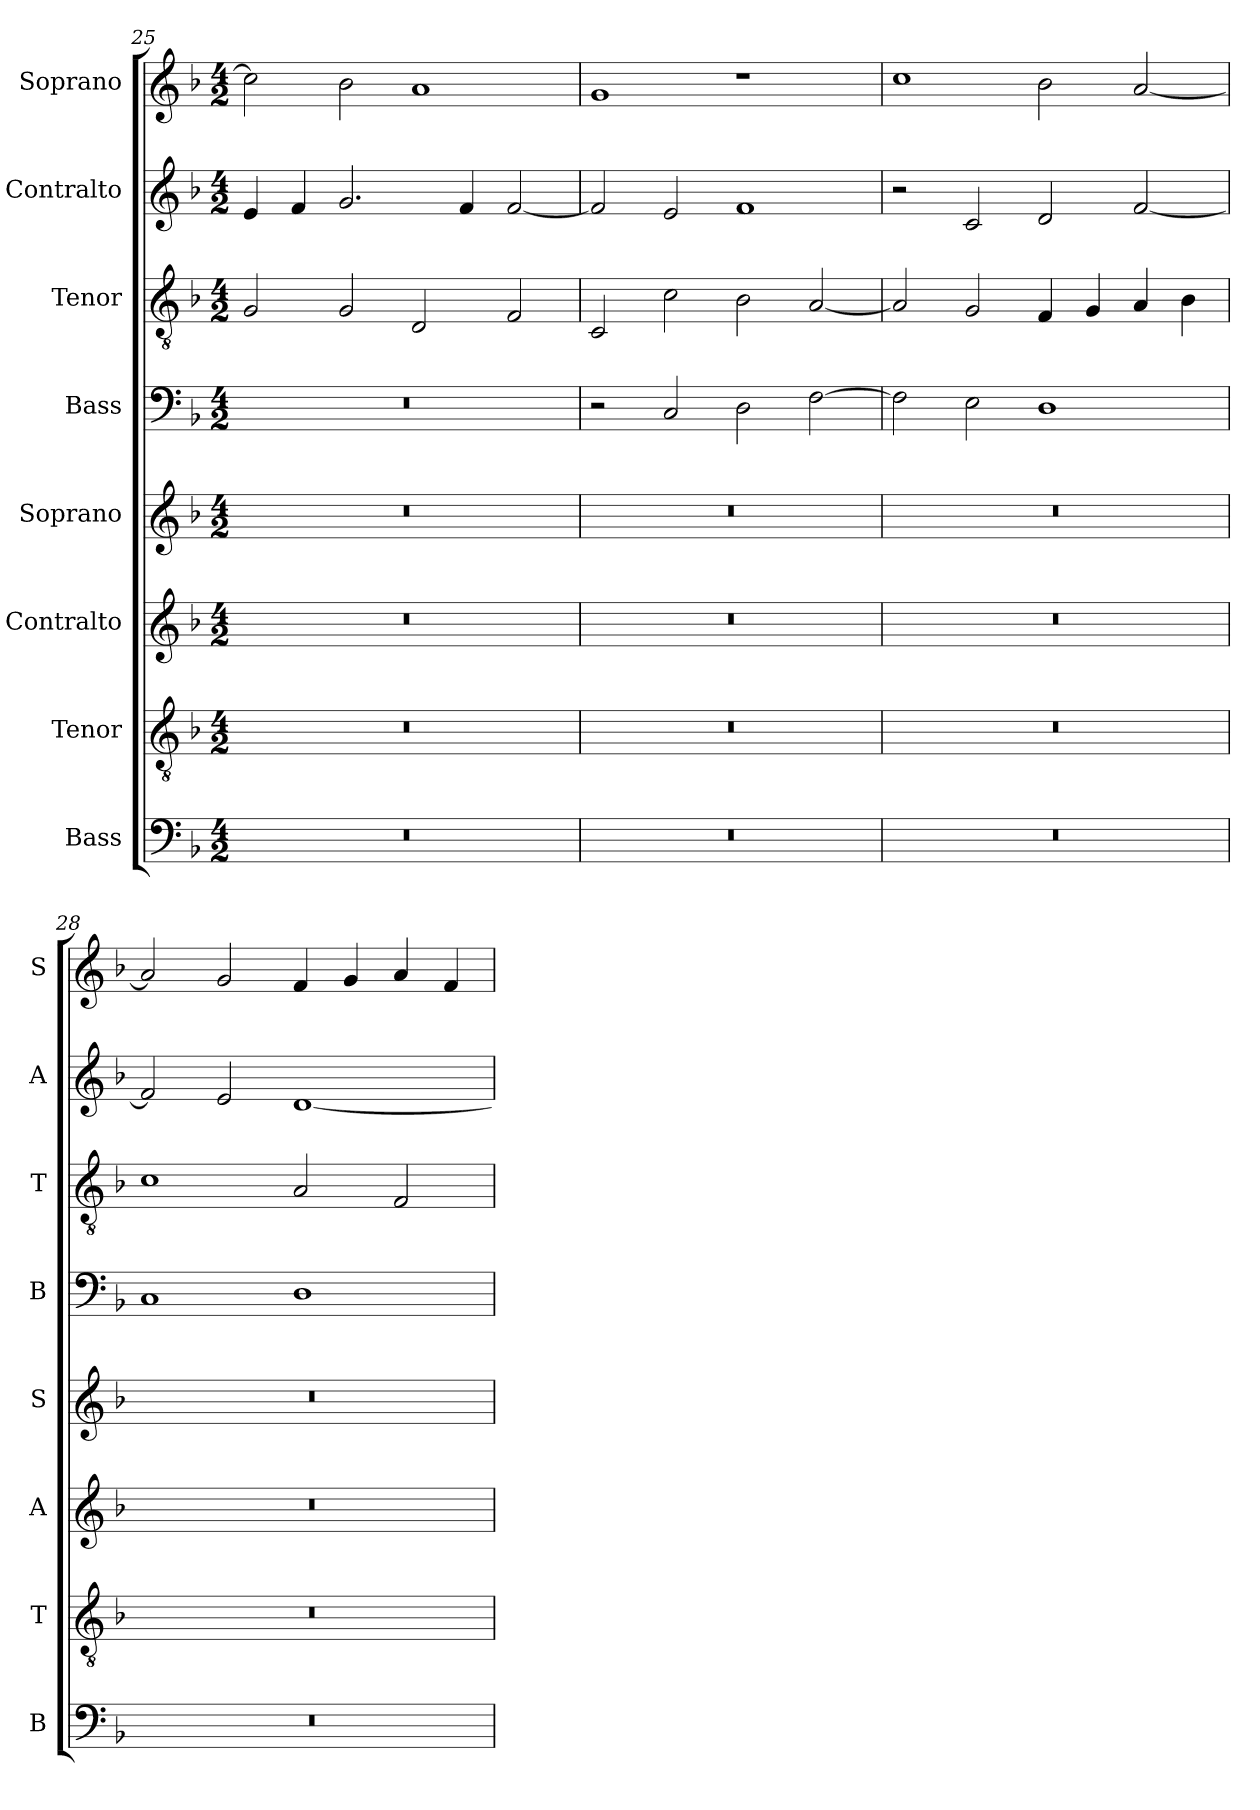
**kern	**kern	**kern	**kern	**kern	**kern	**kern	**kern
*part8	*part7	*part6	*part5	*part4	*part3	*part2	*part1
*staff8	*staff7	*staff6	*staff5	*staff4	*staff3	*staff2	*staff1
*I"Bass	*I"Tenor	*I"Contralto	*I"Soprano	*I"Bass	*I"Tenor	*I"Contralto	*I"Soprano
*I'B	*I'T	*I'A	*I'S	*I'B	*I'T	*I'A	*I'S
*clefF4	*clefGv2	*clefG2	*clefG2	*clefF4	*clefGv2	*clefG2	*clefG2
*k[b-]	*k[b-]	*k[b-]	*k[b-]	*k[b-]	*k[b-]	*k[b-]	*k[b-]
*F:ion	*F:ion	*F:ion	*F:ion	*F:ion	*F:ion	*F:ion	*F:ion
*M4/2	*M4/2	*M4/2	*M4/2	*M4/2	*M4/2	*M4/2	*M4/2
=25	=25	=25	=25	=25	=25	=25	=25
0r	0r	0r	0r	0r	2G	4e	2cc]
.	.	.	.	.	.	4f	.
.	.	.	.	.	2G	2.g	2b-
.	.	.	.	.	2D	.	1a
.	.	.	.	.	.	4f	.
.	.	.	.	.	2F	[2f	.
=26	=26	=26	=26	=26	=26	=26	=26
0r	0r	0r	0r	2r	2C	2f]	1g
.	.	.	.	2C	2c	2e	.
.	.	.	.	2D	2B-	1f	1r
.	.	.	.	[2F	[2A	.	.
=27	=27	=27	=27	=27	=27	=27	=27
0r	0r	0r	0r	2F]	2A]	2r	1cc
.	.	.	.	2E	2G	2c	.
.	.	.	.	1D	4F	2d	2b-
.	.	.	.	.	4G	.	.
.	.	.	.	.	4A	[2f	[2a
.	.	.	.	.	4B-	.	.
=28	=28	=28	=28	=28	=28	=28	=28
0r	0r	0r	0r	1C	1c	2f]	2a]
.	.	.	.	.	.	2e	2g
.	.	.	.	1D	2A	[1d	4f
.	.	.	.	.	.	.	4g
.	.	.	.	.	2F	.	4a
.	.	.	.	.	.	.	4f
=	=	=	=	=	=	=	=
*-	*-	*-	*-	*-	*-	*-	*-
